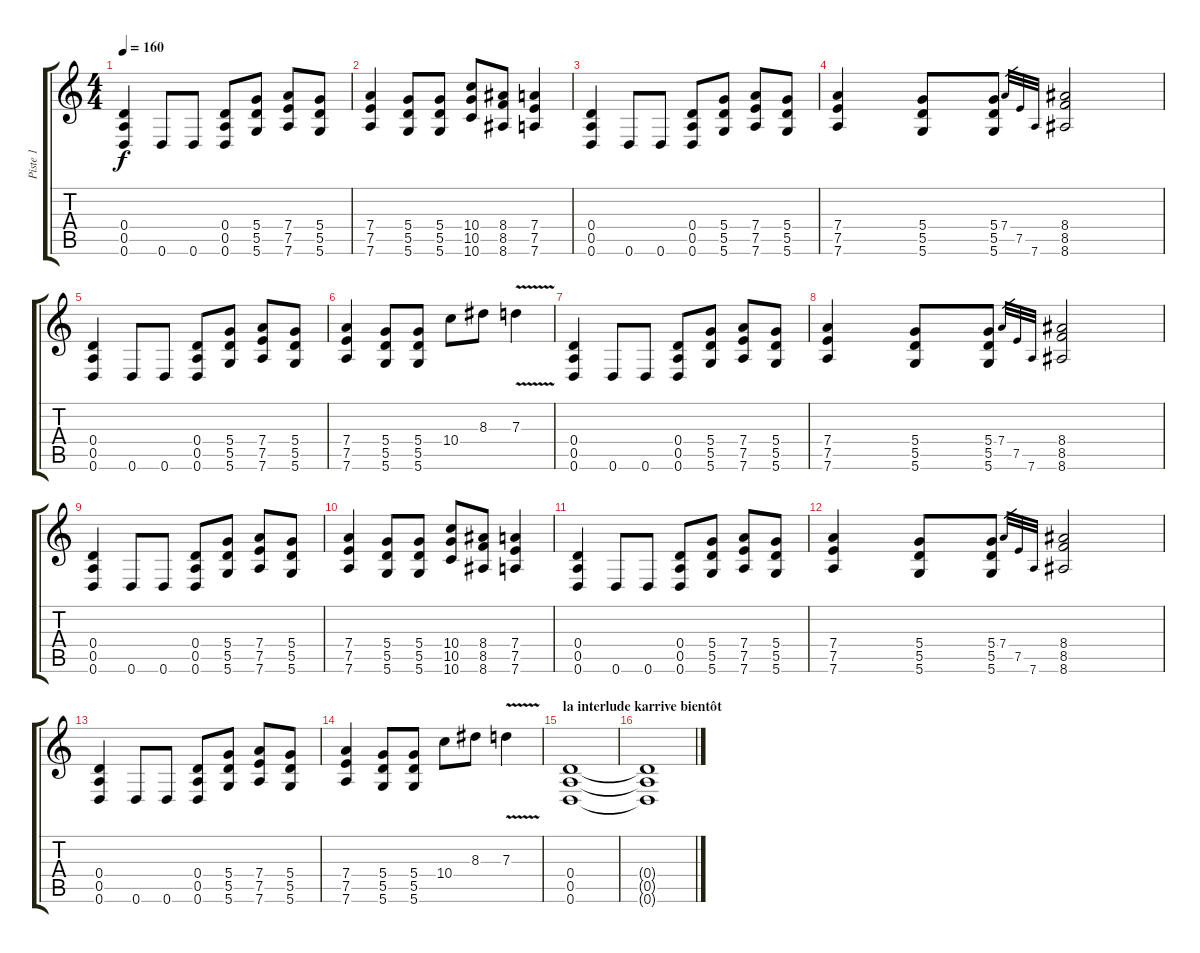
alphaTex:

\track ("Piste 1" "Piste 1") {instrument distortionguitar}
\staff {score tabs}
\tuning (E4 B3 G3 D3 A2 D2) {hide}
\ts (4 4)
\tempo 160
\clef g2
\ks c
(0.4 0.5 0.6).4{dy f} 0.6.8 0.6.8 (0.4 0.5 0.6).8 (5.4 5.5 5.6).8 (7.4 7.5 7.6).8 (5.4 5.5 5.6).8 |
(7.4 7.5 7.6).4 (5.4 5.5 5.6).8 (5.4 5.5 5.6).8 (10.4 10.5 10.6).8 (8.4 8.5 8.6).8 (7.4 7.5 7.6).4 |
(0.4 0.5 0.6).4 0.6.8 0.6.8 (0.4 0.5 0.6).8 (5.4 5.5 5.6).8 (7.4 7.5 7.6).8 (5.4 5.5 5.6).8 |
(7.4 7.5 7.6).4 (5.4 5.5 5.6).8 (5.4 5.5 5.6).8 7.4.32{gr} 7.5.32{gr} 7.6.32{gr} (8.4 8.5 8.6).2 |
(0.4 0.5 0.6).4 0.6.8 0.6.8 (0.4 0.5 0.6).8 (5.4 5.5 5.6).8 (7.4 7.5 7.6).8 (5.4 5.5 5.6).8 |
(7.4 7.5 7.6).4 (5.4 5.5 5.6).8 (5.4 5.5 5.6).8 10.4.8 8.3.8 7.3{v}.4 |
(0.4 0.5 0.6).4 0.6.8 0.6.8 (0.4 0.5 0.6).8 (5.4 5.5 5.6).8 (7.4 7.5 7.6).8 (5.4 5.5 5.6).8 |
(7.4 7.5 7.6).4 (5.4 5.5 5.6).8 (5.4 5.5 5.6).8 7.4.32{gr} 7.5.32{gr} 7.6.32{gr} (8.4 8.5 8.6).2 |
(0.4 0.5 0.6).4 0.6.8 0.6.8 (0.4 0.5 0.6).8 (5.4 5.5 5.6).8 (7.4 7.5 7.6).8 (5.4 5.5 5.6).8 |
(7.4 7.5 7.6).4 (5.4 5.5 5.6).8 (5.4 5.5 5.6).8 (10.4 10.5 10.6).8 (8.4 8.5 8.6).8 (7.4 7.5 7.6).4 |
(0.4 0.5 0.6).4 0.6.8 0.6.8 (0.4 0.5 0.6).8 (5.4 5.5 5.6).8 (7.4 7.5 7.6).8 (5.4 5.5 5.6).8 |
(7.4 7.5 7.6).4 (5.4 5.5 5.6).8 (5.4 5.5 5.6).8 7.4.32{gr} 7.5.32{gr} 7.6.32{gr} (8.4 8.5 8.6).2 |
(0.4 0.5 0.6).4 0.6.8 0.6.8 (0.4 0.5 0.6).8 (5.4 5.5 5.6).8 (7.4 7.5 7.6).8 (5.4 5.5 5.6).8 |
(7.4 7.5 7.6).4 (5.4 5.5 5.6).8 (5.4 5.5 5.6).8 10.4.8 8.3.8 7.3{v}.4 |
\section ("" "la interlude karrive bientôt")
(0.4 0.5 0.6).1 |
(0.4{t} 0.5{t} 0.6{t}).1
